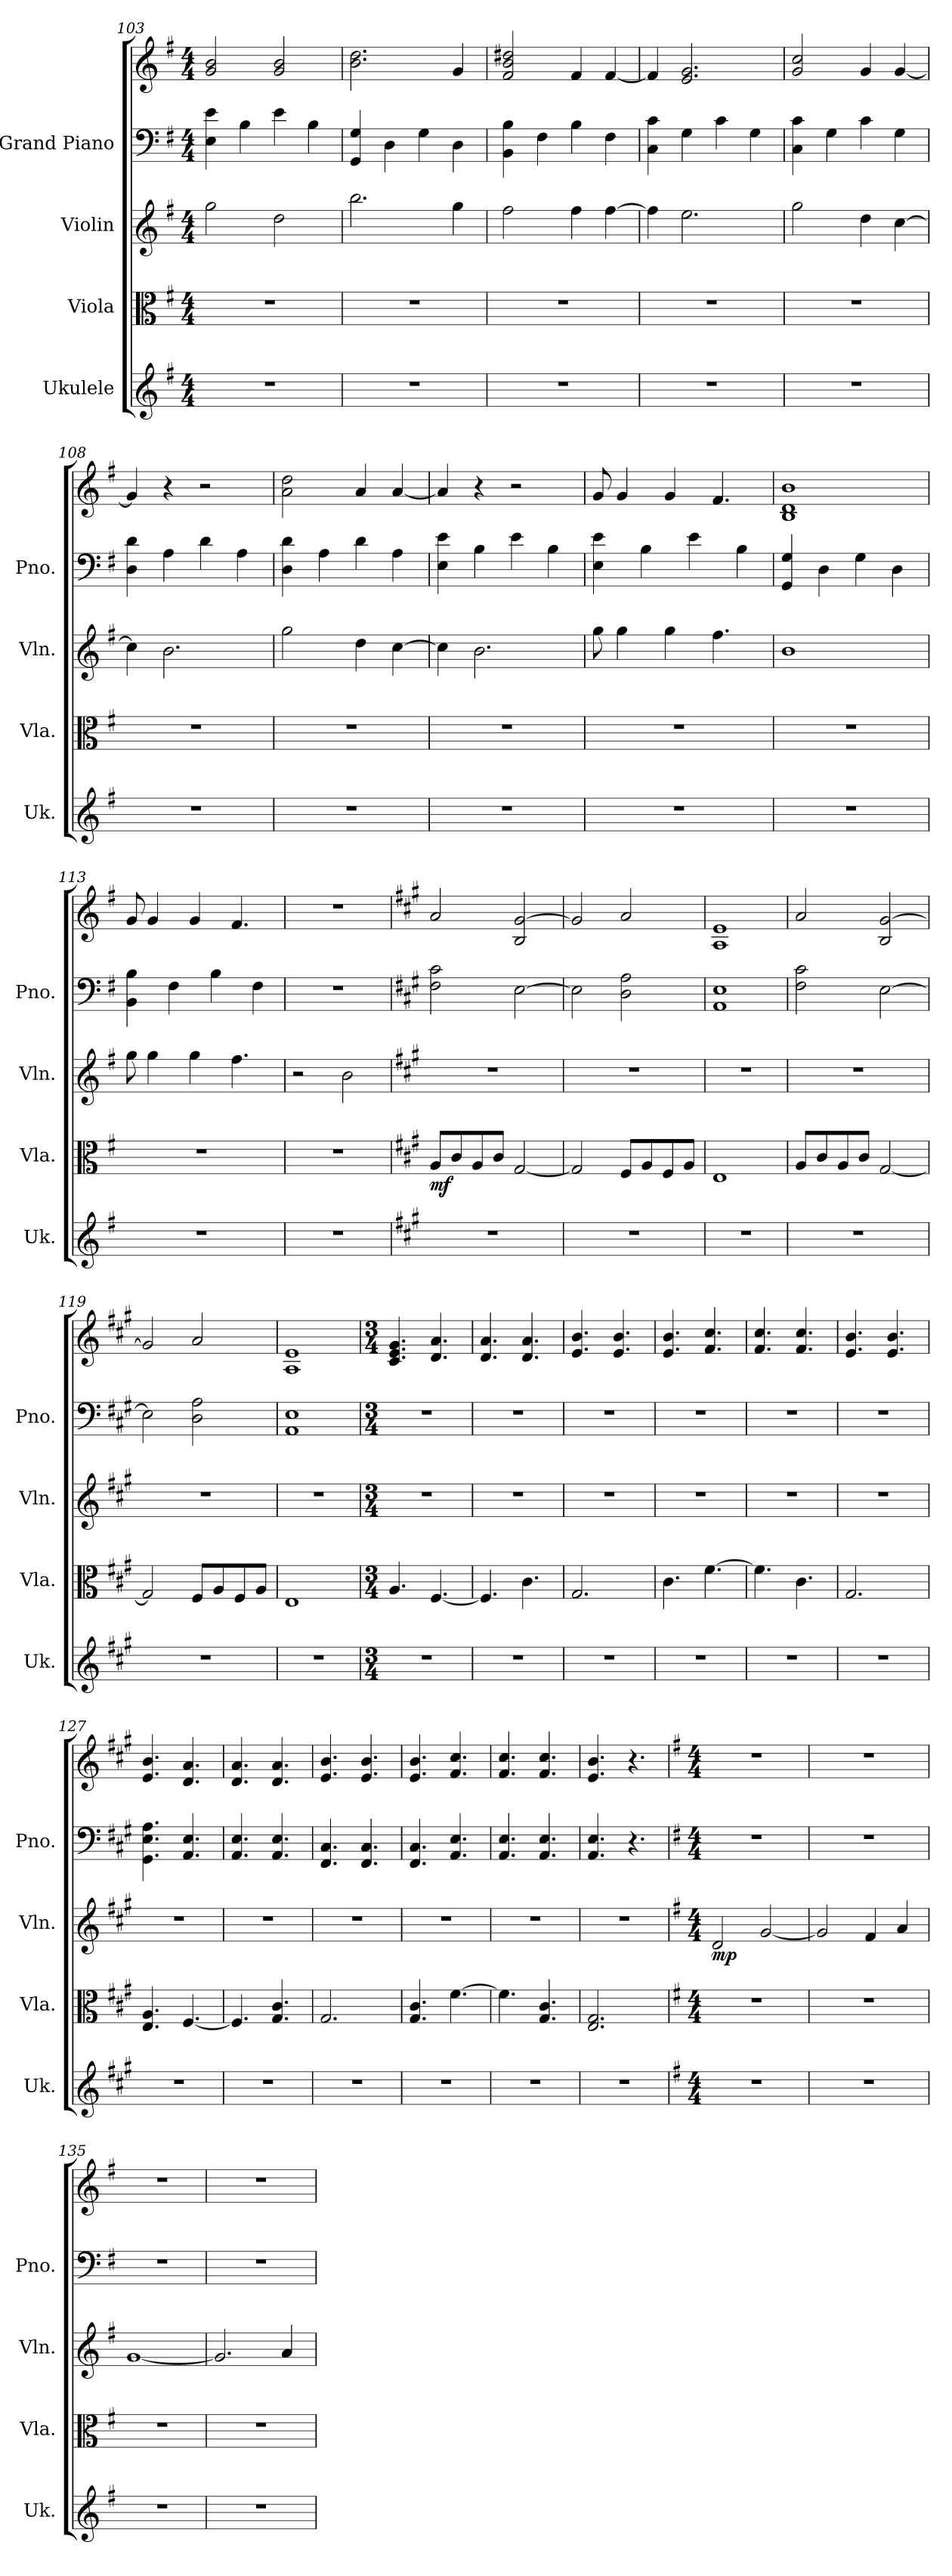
**kern	**kern	**dynam	**kern	**dynam	**kern	**kern
*part4	*part3	*part3	*part2	*part2	*part1	*part1
*staff5	*staff4	*staff4	*staff3	*staff3	*staff2	*staff1
*I"Ukulele	*I"Viola	*	*I"Violin	*	*I"Grand Piano	*
*I'Uk.	*I'Vla.	*	*I'Vln.	*	*I'Pno.	*
!!LO:PB:g=z
*clefG2	*clefC3	*	*clefG2	*	*clefF4	*clefG2
*k[f#]	*k[f#]	*	*k[f#]	*	*k[f#]	*k[f#]
*M4/4	*M4/4	*	*M4/4	*	*M4/4	*M4/4
=103	=103	=103	=103	=103	=103	=103
1r	1r	.	2gg\	.	4E\ 4e\	2g/ 2b/
.	.	.	.	.	4B\	.
.	.	.	2dd\	.	4e\	2g/ 2b/
.	.	.	.	.	4B\	.
=104	=104	=104	=104	=104	=104	=104
1r	1r	.	2.bb\	.	4GG/ 4G/	2.b\ 2.dd\
.	.	.	.	.	4D\	.
.	.	.	.	.	4G\	.
.	.	.	4gg\	.	4D\	4g/
=105	=105	=105	=105	=105	=105	=105
1r	1r	.	2ff#\	.	4BB\ 4B\	2f#/ 2b/ 2dd#X/
.	.	.	.	.	4F#\	.
.	.	.	4ff#\	.	4B\	4f#/
.	.	.	[4ff#\	.	4F#\	[4f#/
=106	=106	=106	=106	=106	=106	=106
1r	1r	.	4ff#\]	.	4C\ 4c\	4f#/]
.	.	.	2.ee\	.	4G\	2.e/ 2.g/
.	.	.	.	.	4c\	.
.	.	.	.	.	4G\	.
=107	=107	=107	=107	=107	=107	=107
1r	1r	.	2gg\	.	4C\ 4c\	2g/ 2cc/
.	.	.	.	.	4G\	.
.	.	.	4dd\	.	4c\	4g/
.	.	.	[4cc\	.	4G\	[4g/
=108	=108	=108	=108	=108	=108	=108
1r	1r	.	4cc\]	.	4D\ 4d\	4g/]
.	.	.	2.b\	.	4A\	4r
.	.	.	.	.	4d\	2r
.	.	.	.	.	4A\	.
=109	=109	=109	=109	=109	=109	=109
1r	1r	.	2gg\	.	4D\ 4d\	2a\ 2dd\
.	.	.	.	.	4A\	.
.	.	.	4dd\	.	4d\	4a/
.	.	.	[4cc\	.	4A\	[4a/
=110	=110	=110	=110	=110	=110	=110
1r	1r	.	4cc\]	.	4E\ 4e\	4a/]
.	.	.	2.b\	.	4B\	4r
.	.	.	.	.	4e\	2r
.	.	.	.	.	4B\	.
!!LO:LB:g=z
=111	=111	=111	=111	=111	=111	=111
1r	1r	.	8gg\	.	4E\ 4e\	8g/
.	.	.	4gg\	.	.	4g/
.	.	.	.	.	4B\	.
.	.	.	4gg\	.	.	4g/
.	.	.	.	.	4e\	.
.	.	.	4.ff#\	.	.	4.f#/
.	.	.	.	.	4B\	.
=112	=112	=112	=112	=112	=112	=112
1r	1r	.	1b	.	4GG/ 4G/	1B 1d 1b
.	.	.	.	.	4D\	.
.	.	.	.	.	4G\	.
.	.	.	.	.	4D\	.
=113	=113	=113	=113	=113	=113	=113
1r	1r	.	8gg\	.	4BB\ 4B\	8g/
.	.	.	4gg\	.	.	4g/
.	.	.	.	.	4F#\	.
.	.	.	4gg\	.	.	4g/
.	.	.	.	.	4B\	.
.	.	.	4.ff#\	.	.	4.f#/
.	.	.	.	.	4F#\	.
=114	=114	=114	=114	=114	=114	=114
1r	1r	.	2r	.	1r	1r
.	.	.	2b\	.	.	.
=115	=115	=115	=115	=115	=115	=115
*k[f#c#g#]	*k[f#c#g#]	*	*k[f#c#g#]	*	*k[f#c#g#]	*k[f#c#g#]
*	*	*	*	*	*	*MM129
!	!	!LO:DY:b	!	!	!	!
1r	8A/L	mf	1r	.	2F#\ 2c#\	2a/
.	8c#/	.	.	.	.	.
.	8A/	.	.	.	.	.
.	8c#/J	.	.	.	.	.
.	[2G#/	.	.	.	[2E\	2B/ [2g#/
=116	=116	=116	=116	=116	=116	=116
1r	2G#/]	.	1r	.	2E\]	2g#/]
.	8F#/L	.	.	.	2D\ 2A\	2a/
.	8A/	.	.	.	.	.
.	8F#/	.	.	.	.	.
.	8A/J	.	.	.	.	.
=117	=117	=117	=117	=117	=117	=117
1r	1E	.	1r	.	1AA 1E	1A 1e
=118	=118	=118	=118	=118	=118	=118
1r	8A/L	.	1r	.	2F#\ 2c#\	2a/
.	8c#/	.	.	.	.	.
.	8A/	.	.	.	.	.
.	8c#/J	.	.	.	.	.
.	[2G#/	.	.	.	[2E\	2B/ [2g#/
!!LO:PB:g=z
=119	=119	=119	=119	=119	=119	=119
1r	2G#/]	.	1r	.	2E\]	2g#/]
.	8F#/L	.	.	.	2D\ 2A\	2a/
.	8A/	.	.	.	.	.
.	8F#/	.	.	.	.	.
.	8A/J	.	.	.	.	.
=120	=120	=120	=120	=120	=120	=120
1r	1E	.	1r	.	1AA 1E	1A 1e
=121	=121	=121	=121	=121	=121	=121
*M3/4	*M3/4	*	*M3/4	*	*M3/4	*M3/4
*	*	*	*	*	*	*MM97
2.r	4.A/	.	2.r	.	2.r	4.c#/ 4.e/ 4.g#/
.	[4.F#/	.	.	.	.	4.d/ 4.a/
=122	=122	=122	=122	=122	=122	=122
2.r	4.F#/]	.	2.r	.	2.r	4.d/ 4.a/
.	4.c#\	.	.	.	.	4.d/ 4.a/
=123	=123	=123	=123	=123	=123	=123
2.r	2.G#/	.	2.r	.	2.r	4.e/ 4.b/
.	.	.	.	.	.	4.e/ 4.b/
=124	=124	=124	=124	=124	=124	=124
2.r	4.c#\	.	2.r	.	2.r	4.e/ 4.b/
.	[4.f#\	.	.	.	.	4.f#/ 4.cc#/
=125	=125	=125	=125	=125	=125	=125
2.r	4.f#\]	.	2.r	.	2.r	4.f#/ 4.cc#/
.	4.c#\	.	.	.	.	4.f#/ 4.cc#/
=126	=126	=126	=126	=126	=126	=126
2.r	2.G#/	.	2.r	.	2.r	4.e/ 4.b/
.	.	.	.	.	.	4.e/ 4.b/
=127	=127	=127	=127	=127	=127	=127
2.r	4.E/ 4.A/	.	2.r	.	4.GG#\ 4.E\ 4.A\	4.e/ 4.b/
.	[4.F#/	.	.	.	4.AA/ 4.E/	4.d/ 4.a/
=128	=128	=128	=128	=128	=128	=128
2.r	4.F#/]	.	2.r	.	4.AA/ 4.E/	4.d/ 4.a/
.	4.G#/ 4.c#/	.	.	.	4.AA/ 4.E/	4.d/ 4.a/
!!LO:LB:g=z
=129	=129	=129	=129	=129	=129	=129
2.r	2.G#/	.	2.r	.	4.FF#/ 4.C#/	4.e/ 4.b/
.	.	.	.	.	4.FF#/ 4.C#/	4.e/ 4.b/
=130	=130	=130	=130	=130	=130	=130
2.r	4.G#/ 4.c#/	.	2.r	.	4.FF#/ 4.C#/	4.e/ 4.b/
.	[4.f#\	.	.	.	4.AA/ 4.E/	4.f#/ 4.cc#/
=131	=131	=131	=131	=131	=131	=131
2.r	4.f#\]	.	2.r	.	4.AA/ 4.E/	4.f#/ 4.cc#/
.	4.G#/ 4.c#/	.	.	.	4.AA/ 4.E/	4.f#/ 4.cc#/
=132	=132	=132	=132	=132	=132	=132
2.r	2.E/ 2.G#/	.	2.r	.	4.AA/ 4.E/	4.e/ 4.b/
.	.	.	.	.	4.r	4.r
=133	=133	=133	=133	=133	=133	=133
*k[f#]	*k[f#]	*	*k[f#]	*	*k[f#]	*k[f#]
*M4/4	*M4/4	*	*M4/4	*	*M4/4	*M4/4
*	*	*	*	*	*	*MM106
!	!	!	!	!LO:DY:b	!	!
1r	1r	.	2d/	mp	1r	1r
.	.	.	[2g/	.	.	.
=134	=134	=134	=134	=134	=134	=134
1r	1r	.	2g/]	.	1r	1r
.	.	.	4f#/	.	.	.
.	.	.	4a/	.	.	.
=135	=135	=135	=135	=135	=135	=135
1r	1r	.	[1g	.	1r	1r
=136	=136	=136	=136	=136	=136	=136
1r	1r	.	2.g/]	.	1r	1r
.	.	.	4a/	.	.	.
=	=	=	=	=	=	=
*-	*-	*-	*-	*-	*-	*-
